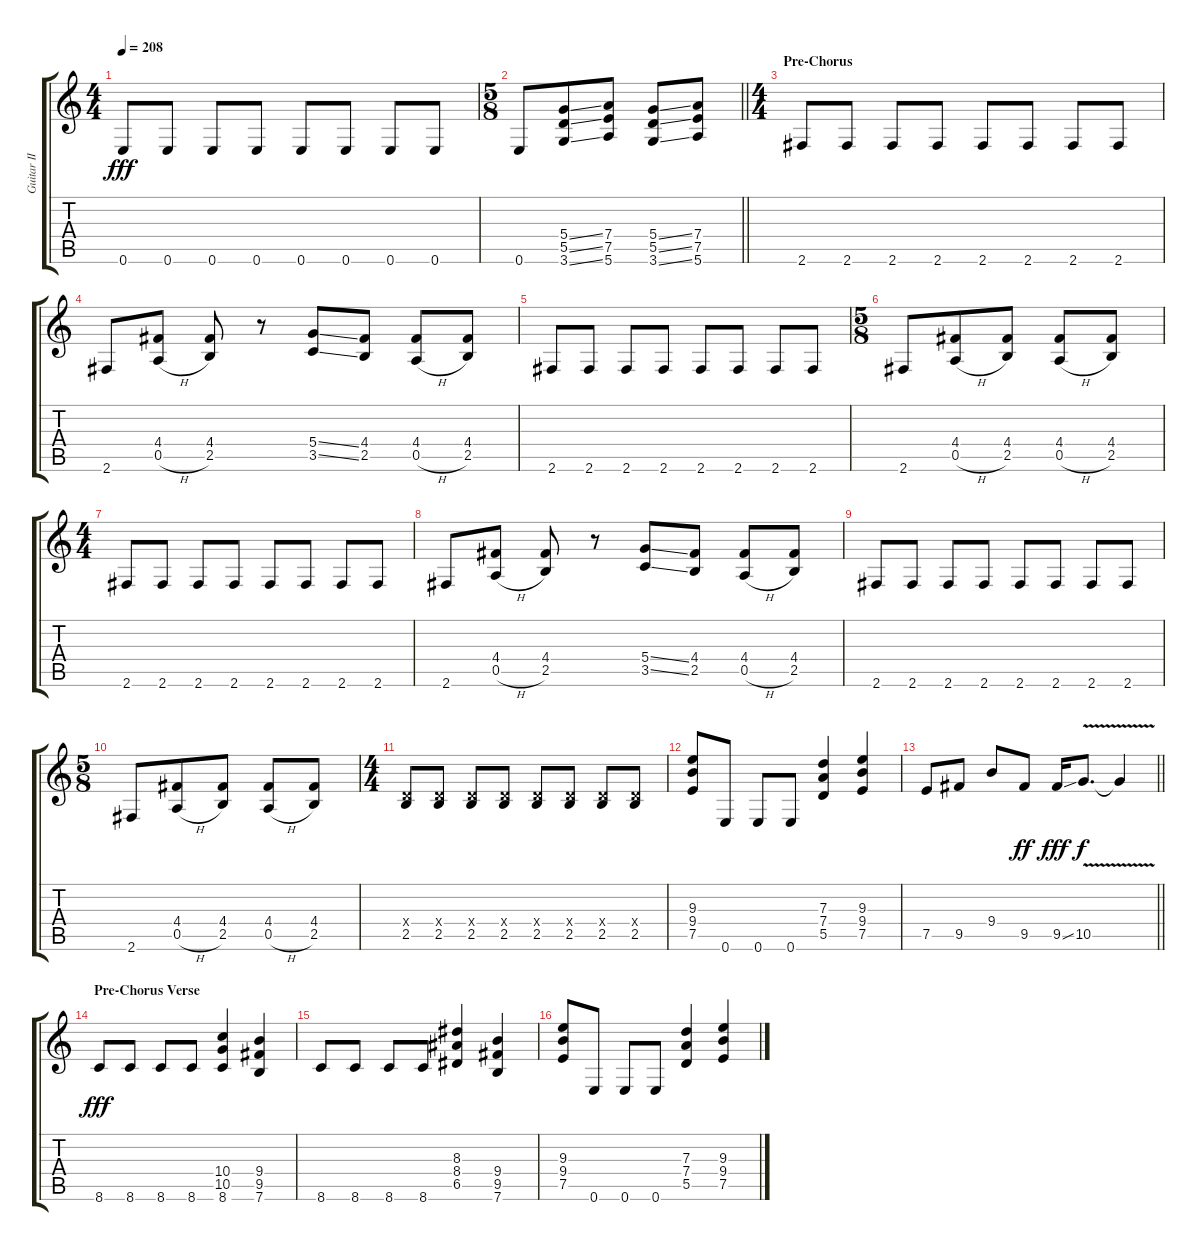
\track ("Guitar II" "Guitar II") {instrument distortionguitar}
\staff {score tabs}
\tuning (E4 B3 G3 D3 A2 E2) {hide}
\ts (4 4)
\tempo 208
\clef g2
\ks c
0.6.8{dy fff} 0.6.8 0.6.8 0.6.8 0.6.8 0.6.8 0.6.8 0.6.8 |
\ts (5 8)
\barLineRight lightlight
0.6.8 (5.4{ss} 5.5{ss} 3.6{ss}).8 (7.4 7.5 5.6).8 (5.4{ss} 5.5{ss} 3.6{ss}).8 (7.4 7.5 5.6).8 |
\ts (4 4)
\section ("" "Pre-Chorus")
2.6.8 2.6.8 2.6.8 2.6.8 2.6.8 2.6.8 2.6.8 2.6.8 |
2.6.8 (4.4 0.5{h}).8 (4.4 2.5).8 r.8 (5.4{ss} 3.5{ss}).8 (4.4 2.5).8 (4.4 0.5{h}).8 (4.4 2.5).8 |
2.6.8 2.6.8 2.6.8 2.6.8 2.6.8 2.6.8 2.6.8 2.6.8 |
\ts (5 8)
2.6.8 (4.4 0.5{h}).8 (4.4 2.5).8 (4.4 0.5{h}).8 (4.4 2.5).8 |
\ts (4 4)
2.6.8 2.6.8 2.6.8 2.6.8 2.6.8 2.6.8 2.6.8 2.6.8 |
2.6.8 (4.4 0.5{h}).8 (4.4 2.5).8 r.8 (5.4{ss} 3.5{ss}).8 (4.4 2.5).8 (4.4 0.5{h}).8 (4.4 2.5).8 |
2.6.8 2.6.8 2.6.8 2.6.8 2.6.8 2.6.8 2.6.8 2.6.8 |
\ts (5 8)
2.6.8 (4.4 0.5{h}).8 (4.4 2.5).8 (4.4 0.5{h}).8 (4.4 2.5).8 |
\ts (4 4)
(0.4{x} 2.5).8 (0.4{x} 2.5).8 (0.4{x} 2.5).8 (0.4{x} 2.5).8 (0.4{x} 2.5).8 (0.4{x} 2.5).8 (0.4{x} 2.5).8 (0.4{x} 2.5).8 |
(9.3 9.4 7.5).8 0.6.8 0.6.8 0.6.8 (7.3 7.4 5.5).4 (9.3 9.4 7.5).4 |
\barLineRight lightlight
7.5.8 9.5.8 9.4.8 9.5.8{dy ff} 9.5{ss}.16{dy fff} 10.5{v}.8{d dy f} 10.5{t}.4 |
\section ("" "Pre-Chorus Verse")
8.6.8{dy fff} 8.6.8 8.6.8 8.6.8 (10.4 10.5 8.6).4 (9.4 9.5 7.6).4 |
8.6.8 8.6.8 8.6.8 8.6.8 (8.3 8.4 6.5).4 (9.4 9.5 7.6).4 |
(9.3 9.4 7.5).8 0.6.8 0.6.8 0.6.8 (7.3 7.4 5.5).4 (9.3 9.4 7.5).4
